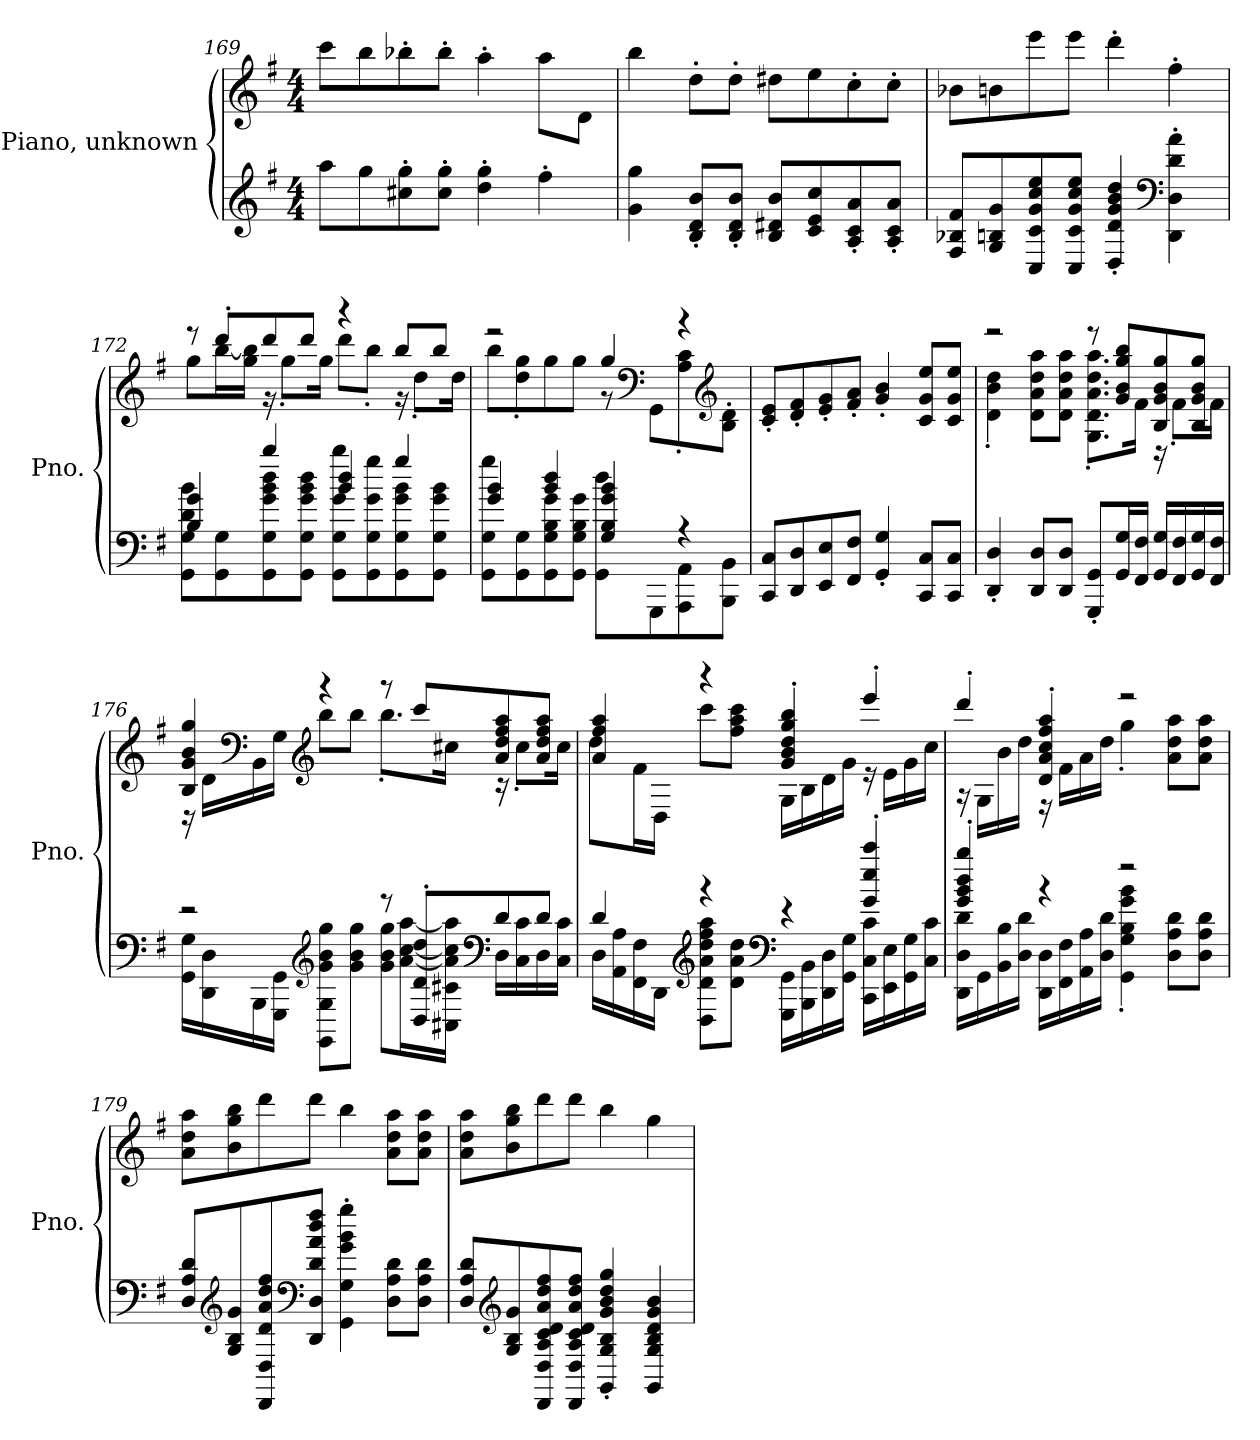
**kern	**kern
*part1	*part1
*staff2	*staff1
*I"Piano, unknown	*
*I'Pno.	*
*clefG2	*clefG2
*k[f#]	*k[f#]
*M4/4	*M4/4
=169	=169
8aa\L	8ccc\L
8gg\	8bb\
8cc#X\' 8gg\'	8bb-X'\
8cc#\' 8gg\'J	8bb-'\J
4dd\' 4gg\'	4aa'\
4ff#'\	8aa\L
.	8d\J
!!LO:LB:g=z
=170	=170
4g\ 4gg\	4bb\
8B/' 8d/' 8b/'L	8dd'\L
8B/' 8d/' 8b/'J	8dd'\J
8B/ 8d#X/ 8b/L	8dd#X\L
8c/ 8e/ 8cc/	8ee\
8A/' 8c/' 8a/'	8cc'\
8A/' 8c/' 8a/'J	8cc'\J
=171	=171
8F#/ 8B-X/ 8f#/L	8b-X\L
8G/ 8Bn/ 8g/	8bn\
8C/ 8c/ 8g/ 8cc/ 8ee/	8eee\
8C/ 8c/ 8g/ 8cc/ 8ee/J	8eee\J
4D/' 4d/' 4g/' 4b/' 4dd/'	4ddd'\
*clefF4	*
4DD\' 4D\' 4d\' 4a\'	4ff#'\
=172	=172
*^	*^
4B/ 4g/	8GG\ 8G\ 8d\ 8b\L	8r	8gg\L
.	8GG\ 8G\	8ddd'/L	[16bb\L
.	.	.	16gg\ 16bb\]JJ
4bb/	8GG\ 8G\ 8g\ 8b\ 8dd\	8ddd/	16r
.	.	.	8gg'\L
.	8GG\ 8G\ 8g\ 8b\ 8dd\J	8ddd/J	.
.	.	.	16gg\Jk
4b/ 4dd/	8GG\ 8G\ 8g\ 8bb\L	4r	8ddd\L
.	8GG\ 8G\ 8g\ 8gg\	.	8bb'\J
4gg/	8GG\ 8G\ 8g\ 8b\	8bb/L	16r
.	.	.	8dd'\L
.	8GG\ 8G\ 8g\ 8b\J	8bb/J	.
.	.	.	16dd\Jk
!!LO:PB:g=z	!!
=173	=173	=173	=173
4g/ 4b/	8GG\ 8G\ 8gg\L	2r	8bb\L
.	8GG\ 8G\	.	8dd\' 8gg\'
4b/ 4dd/	8GG\ 8G\ 8B\ 8g\	.	8gg\
.	8GG\ 8G\ 8B\ 8g\J	.	8gg\J
4G/ 4B/ 4g/ 4b/	8GG\ 8dd\L	4gg/	8r
*	*	*clefF4	*
.	8GGG\	.	8GG\L
4r	8AAA\ 8AA\	4r	8A\' 8c\'
*	*	*clefG2	*
.	8BBB\ 8BB\J	.	8B\' 8d\'J
*v	*v	*	*
*	*v	*v
=174	=174
8CC/ 8C/L	8c/' 8e/'L
8DD/ 8D/	8d/' 8f#/'
8EE/ 8E/	8e/' 8g/'
8FF#/ 8F#/J	8f#/' 8a/'J
4GG/' 4G/'	4g/' 4b/'
8CC/ 8C/L	8c/ 8g/ 8ee/L
8CC/ 8C/J	8c/ 8g/ 8ee/J
=175	=175
*	*^
4DD/' 4D/'	2r	4d\' 4b\' 4dd\'
8DD/ 8D/L	.	8d\ 8a\ 8dd\ 8aa\L
8DD/ 8D/J	.	8d\ 8a\ 8dd\ 8aa\J
8GGG/' 8GG/'L	8r	8.G\' 8.d\' 8.a\' 8.dd\' 8.aa\'L
16GG/ 16G/L	8g/ 8b/ 8gg/ 8bb/L	.
16FF#/ 16F#/JJ	.	16f#\Jk
16GG/ 16G/LL	8B/ 8g/ 8b/ 8gg/	16r
16FF#/ 16F#/	.	8f#'\L
16GG/ 16G/	8B/ 8g/ 8b/ 8gg/J	.
16FF#/ 16F#/JJ	.	16f#\Jk
!!LO:LB:g=z	!!
=176	=176	=176
*^	*	*
2r	16GG\ 16G\LL	4B/ 4g/ 4b/ 4gg/	16r
.	16DD\ 16D\	.	16d\LL
*	*	*clefF4	*
.	16BBB\	.	16BB\
.	16GGG\ 16GG\JJ	.	16G\JJ
*clefG2	*	*clefG2	*
.	8GG\ 8G\ 8g\ 8b\ 8gg\L	4r	8bb\L
.	8g\ 8b\ 8gg\J	.	8bb\J
8r	8g\ 8b\ 8gg\L	8r	8.bb'\L
8D/' 8d/' 8dd/'L	[16a\ [16cc\ [16aa\L	8ccc/L	.
.	16C#X\ 16c#X\ 16a\] 16cc\] 16aa\]JJ	.	16cc#X\Jk
*clefF4	*	*	*
8d/	16D\LL	8a/ 8dd/ 8ff#/ 8aa/	16r
.	16C#\ 16c#\	.	8cc#'\L
8d/J	16D\	8a/ 8dd/ 8ff#/ 8aa/J	.
.	16C#\ 16c#\JJ	.	16cc#\Jk
=177	=177	=177	=177
4d/	16D\LL	4a/ 4ff#/ 4aa/	8dd\L
.	16AA\ 16A\	.	.
.	16FF#\ 16F#\	.	16f#\L
.	16DD\JJ	.	16D\JJ
*clefG2	*	*	*
4r	8D\ 8d\ 8a\ 8dd\ 8ff#\ 8aa\L	4r	8ccc\L
.	8d\ 8a\ 8dd\J	.	8ff#\ 8aa\ 8ccc\J
*clefF4	*	*	*
4r	16GGG\ 16GG\LL	4g/' 4b/' 4dd/' 4gg/' 4bb/'	16G\LL
.	16BBB\ 16BB\	.	16B\
.	16DD\ 16D\	.	16d\
.	16GG\ 16G\JJ	.	16g\JJ
4g/' 4ee/' 4ccc/'	16CC\ 16C\ 16c\LL	4eee'/	16r
.	16EE\ 16E\	.	16e\LL
.	16GG\ 16G\	.	16g\
.	16C\ 16c\JJ	.	16cc\JJ
!!LO:LB:g=z	!!
=178	=178	=178	=178
4g/' 4b/' 4dd/' 4bb/'	16DD\ 16D\ 16d\LL	4ddd'/	16r
.	16GG\	.	16G\LL
.	16BB\ 16B\	.	16b\
.	16D\ 16d\JJ	.	16dd\JJ
4r	16DD\ 16D\LL	4d/' 4a/' 4cc/' 4ff#/' 4aa/'	16r
.	16FF#\ 16F#\	.	16f#\LL
.	16AA\ 16A\	.	16a\
.	16D\ 16d\JJ	.	16dd\JJ
2r	4GG\' 4G\' 4B\' 4g\' 4b\'	2r	4gg'\
.	8D\ 8A\ 8d\L	.	8a\ 8dd\ 8aa\L
.	8D\ 8A\ 8d\J	.	8a\ 8dd\ 8aa\J
*v	*v	*	*
*	*v	*v
=179	=179
8D/ 8A/ 8d/L	8a\ 8dd\ 8aa\L
*clefG2	*
8G/ 8B/ 8g/	8b\ 8gg\ 8bb\
8DD/ 8D/ 8d/ 8a/ 8dd/ 8ff#/	8ddd\
*clefF4	*
8DD/ 8D/ 8d/ 8a/ 8dd/ 8ff#/J	8ddd\J
4GG\' 4G\' 4g\' 4b\' 4gg\'	4bb\
8D\ 8A\ 8d\L	8a\ 8dd\ 8aa\L
8D\ 8A\ 8d\J	8a\ 8dd\ 8aa\J
=180	=180
8D/ 8A/ 8d/L	8a\ 8dd\ 8aa\L
*clefG2	*
8G/ 8B/ 8g/	8b\ 8gg\ 8bb\
8DD/ 8D/ 8A/ 8c/ 8d/ 8a/ 8dd/ 8ff#/	8ddd\
8DD/ 8D/ 8A/ 8c/ 8d/ 8a/ 8dd/ 8ff#/J	8ddd\J
4GG/' 4G/' 4B/' 4g/' 4b/' 4dd/' 4gg/'	4bb\
4GG/ 4G/ 4B/ 4d/ 4g/ 4b/	4gg\
=	=
*-	*-
